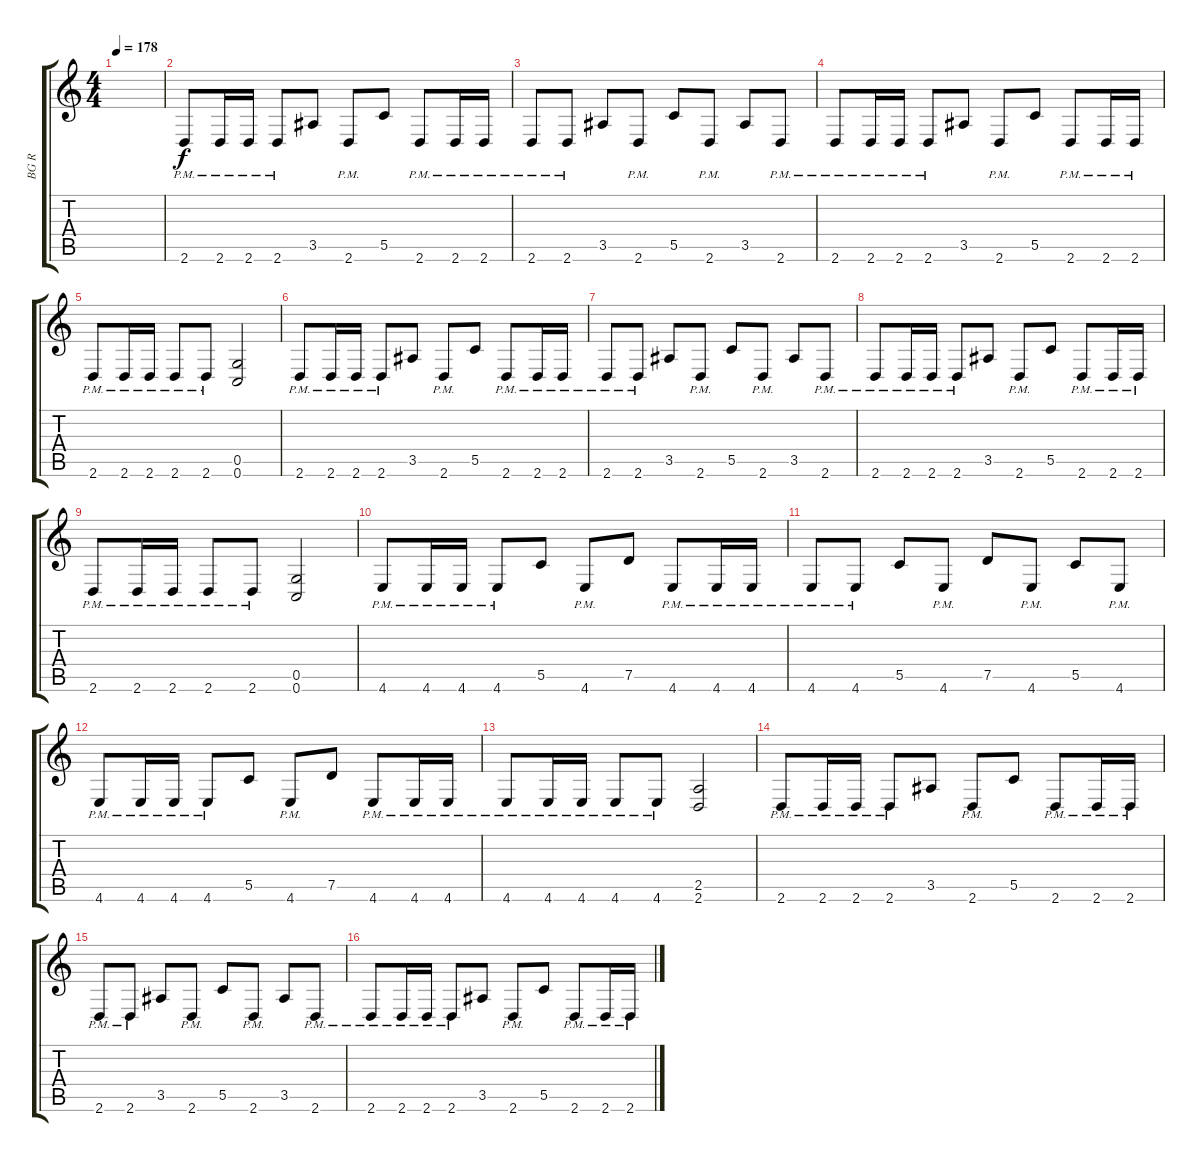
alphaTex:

\track ("BG R" "BG R") {instrument overdrivenguitar}
\staff {score tabs}
\tuning (D4 A3 F3 C3 G2 C2) {hide}
\ts (4 4)
\tempo 178
\clef g2
\ks c
|
2.6{pm}.8 2.6{pm}.16 2.6{pm}.16 2.6{pm}.8 3.5.8 2.6{pm}.8 5.5.8 2.6{pm}.8 2.6{pm}.16 2.6{pm}.16 |
2.6{pm}.8 2.6{pm}.8 3.5.8 2.6{pm}.8 5.5.8 2.6{pm}.8 3.5.8 2.6{pm}.8 |
2.6{pm}.8 2.6{pm}.16 2.6{pm}.16 2.6{pm}.8 3.5.8 2.6{pm}.8 5.5.8 2.6{pm}.8 2.6{pm}.16 2.6{pm}.16 |
2.6{pm}.8 2.6{pm}.16 2.6{pm}.16 2.6{pm}.8 2.6{pm}.8 (0.5 0.6).2 |
2.6{pm}.8 2.6{pm}.16 2.6{pm}.16 2.6{pm}.8 3.5.8 2.6{pm}.8 5.5.8 2.6{pm}.8 2.6{pm}.16 2.6{pm}.16 |
2.6{pm}.8 2.6{pm}.8 3.5.8 2.6{pm}.8 5.5.8 2.6{pm}.8 3.5.8 2.6{pm}.8 |
2.6{pm}.8 2.6{pm}.16 2.6{pm}.16 2.6{pm}.8 3.5.8 2.6{pm}.8 5.5.8 2.6{pm}.8 2.6{pm}.16 2.6{pm}.16 |
2.6{pm}.8 2.6{pm}.16 2.6{pm}.16 2.6{pm}.8 2.6{pm}.8 (0.5 0.6).2 |
4.6{pm}.8 4.6{pm}.16 4.6{pm}.16 4.6{pm}.8 5.5.8 4.6{pm}.8 7.5.8 4.6{pm}.8 4.6{pm}.16 4.6{pm}.16 |
4.6{pm}.8 4.6{pm}.8 5.5.8 4.6{pm}.8 7.5.8 4.6{pm}.8 5.5.8 4.6{pm}.8 |
4.6{pm}.8 4.6{pm}.16 4.6{pm}.16 4.6{pm}.8 5.5.8 4.6{pm}.8 7.5.8 4.6{pm}.8 4.6{pm}.16 4.6{pm}.16 |
4.6{pm}.8 4.6{pm}.16 4.6{pm}.16 4.6{pm}.8 4.6{pm}.8 (2.5 2.6).2 |
2.6{pm}.8 2.6{pm}.16 2.6{pm}.16 2.6{pm}.8 3.5.8 2.6{pm}.8 5.5.8 2.6{pm}.8 2.6{pm}.16 2.6{pm}.16 |
2.6{pm}.8 2.6{pm}.8 3.5.8 2.6{pm}.8 5.5.8 2.6{pm}.8 3.5.8 2.6{pm}.8 |
2.6{pm}.8 2.6{pm}.16 2.6{pm}.16 2.6{pm}.8 3.5.8 2.6{pm}.8 5.5.8 2.6{pm}.8 2.6{pm}.16 2.6{pm}.16
